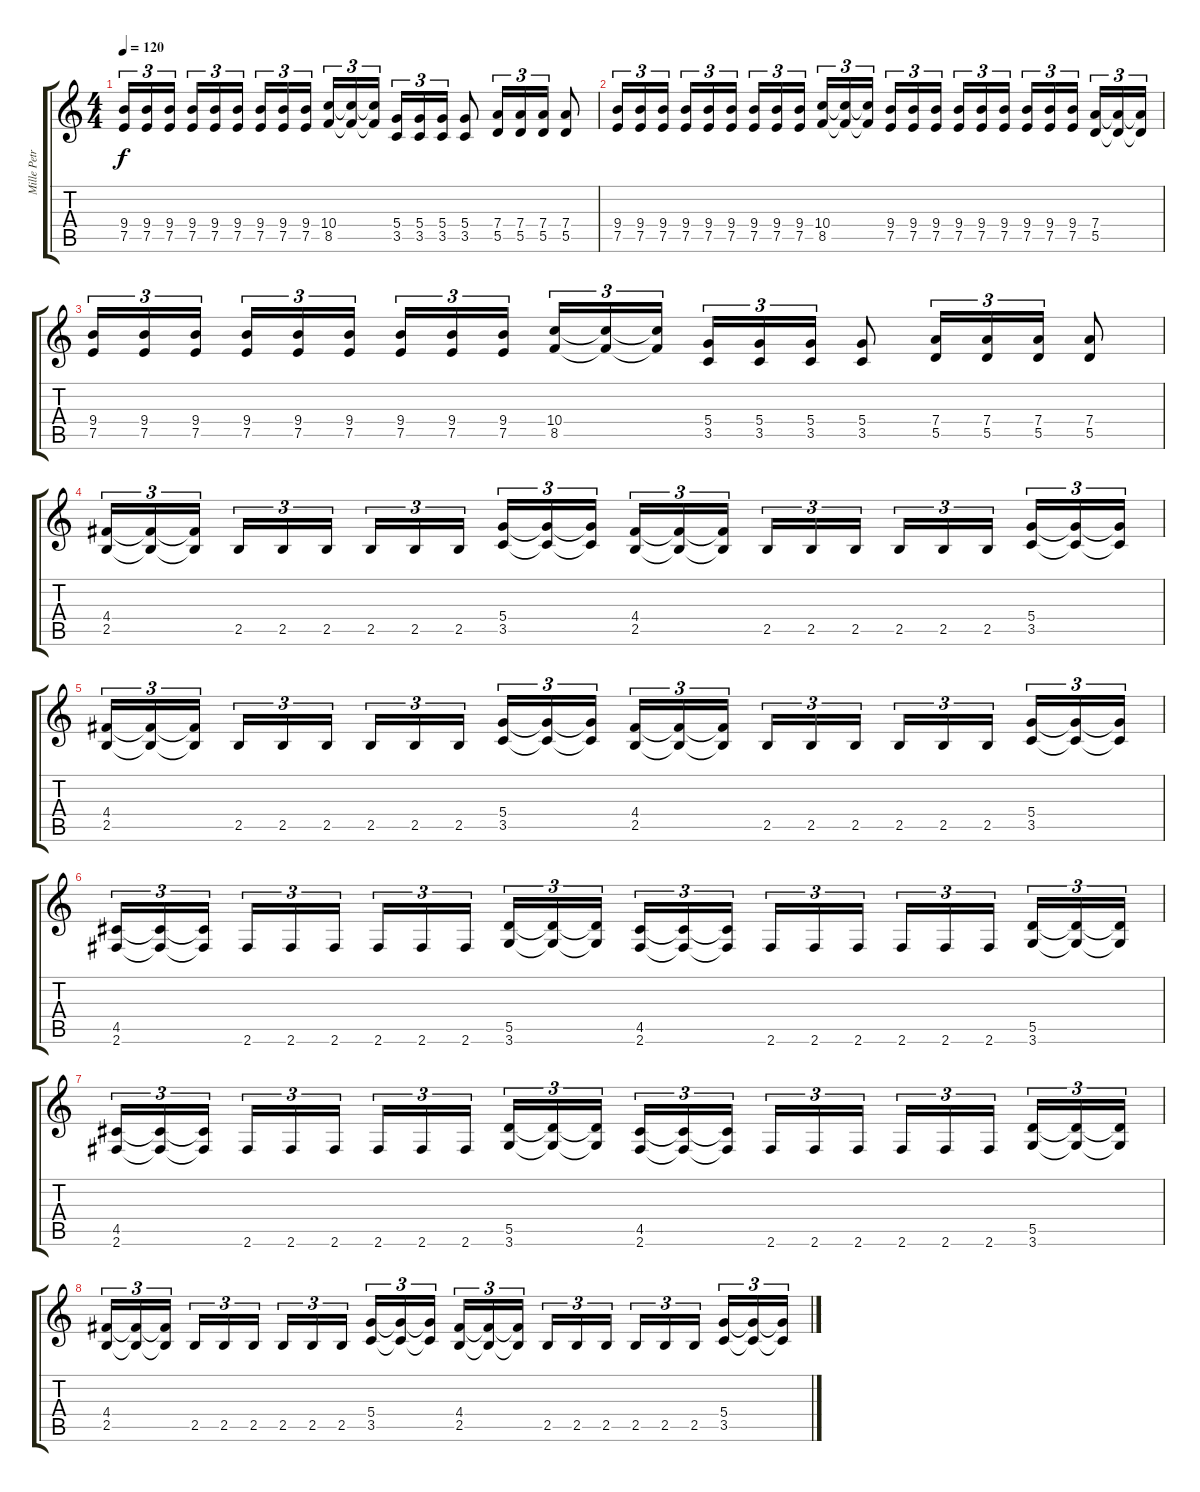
\track ("Mille Petrozza" "Mille Petr") {instrument distortionguitar}
\staff {score tabs}
\tuning (E4 B3 G3 D3 A2 E2) {hide}
\ts (4 4)
\tempo 120
\clef g2
\ks c
(9.4 7.5).16{tu (3 2) dy f} (9.4 7.5).16{tu (3 2)} (9.4 7.5).16{tu (3 2)} (9.4 7.5).16{tu (3 2)} (9.4 7.5).16{tu (3 2)} (9.4 7.5).16{tu (3 2)} (9.4 7.5).16{tu (3 2)} (9.4 7.5).16{tu (3 2)} (9.4 7.5).16{tu (3 2)} (10.4 8.5).16{tu (3 2)} (10.4{t} 8.5{t}).16{tu (3 2)} (10.4{t} 8.5{t}).16{tu (3 2)} (5.4 3.5).16{tu (3 2)} (5.4 3.5).16{tu (3 2)} (5.4 3.5).16{tu (3 2)} (5.4 3.5).8 (7.4 5.5).16{tu (3 2)} (7.4 5.5).16{tu (3 2)} (7.4 5.5).16{tu (3 2)} (7.4 5.5).8 |
(9.4 7.5).16{tu (3 2)} (9.4 7.5).16{tu (3 2)} (9.4 7.5).16{tu (3 2)} (9.4 7.5).16{tu (3 2)} (9.4 7.5).16{tu (3 2)} (9.4 7.5).16{tu (3 2)} (9.4 7.5).16{tu (3 2)} (9.4 7.5).16{tu (3 2)} (9.4 7.5).16{tu (3 2)} (10.4 8.5).16{tu (3 2)} (10.4{t} 8.5{t}).16{tu (3 2)} (10.4{t} 8.5{t}).16{tu (3 2)} (9.4 7.5).16{tu (3 2)} (9.4 7.5).16{tu (3 2)} (9.4 7.5).16{tu (3 2)} (9.4 7.5).16{tu (3 2)} (9.4 7.5).16{tu (3 2)} (9.4 7.5).16{tu (3 2)} (9.4 7.5).16{tu (3 2)} (9.4 7.5).16{tu (3 2)} (9.4 7.5).16{tu (3 2)} (7.4 5.5).16{tu (3 2)} (7.4{t} 5.5{t}).16{tu (3 2)} (7.4{t} 5.5{t}).16{tu (3 2)} |
(9.4 7.5).16{tu (3 2)} (9.4 7.5).16{tu (3 2)} (9.4 7.5).16{tu (3 2)} (9.4 7.5).16{tu (3 2)} (9.4 7.5).16{tu (3 2)} (9.4 7.5).16{tu (3 2)} (9.4 7.5).16{tu (3 2)} (9.4 7.5).16{tu (3 2)} (9.4 7.5).16{tu (3 2)} (10.4 8.5).16{tu (3 2)} (10.4{t} 8.5{t}).16{tu (3 2)} (10.4{t} 8.5{t}).16{tu (3 2)} (5.4 3.5).16{tu (3 2)} (5.4 3.5).16{tu (3 2)} (5.4 3.5).16{tu (3 2)} (5.4 3.5).8 (7.4 5.5).16{tu (3 2)} (7.4 5.5).16{tu (3 2)} (7.4 5.5).16{tu (3 2)} (7.4 5.5).8 |
(4.4 2.5).16{tu (3 2)} (4.4{t} 2.5{t}).16{tu (3 2)} (4.4{t} 2.5{t}).16{tu (3 2)} 2.5.16{tu (3 2)} 2.5.16{tu (3 2)} 2.5.16{tu (3 2)} 2.5.16{tu (3 2)} 2.5.16{tu (3 2)} 2.5.16{tu (3 2)} (5.4 3.5).16{tu (3 2)} (5.4{t} 3.5{t}).16{tu (3 2)} (5.4{t} 3.5{t}).16{tu (3 2)} (4.4 2.5).16{tu (3 2)} (4.4{t} 2.5{t}).16{tu (3 2)} (4.4{t} 2.5{t}).16{tu (3 2)} 2.5.16{tu (3 2)} 2.5.16{tu (3 2)} 2.5.16{tu (3 2)} 2.5.16{tu (3 2)} 2.5.16{tu (3 2)} 2.5.16{tu (3 2)} (5.4 3.5).16{tu (3 2)} (5.4{t} 3.5{t}).16{tu (3 2)} (5.4{t} 3.5{t}).16{tu (3 2)} |
(4.4 2.5).16{tu (3 2)} (4.4{t} 2.5{t}).16{tu (3 2)} (4.4{t} 2.5{t}).16{tu (3 2)} 2.5.16{tu (3 2)} 2.5.16{tu (3 2)} 2.5.16{tu (3 2)} 2.5.16{tu (3 2)} 2.5.16{tu (3 2)} 2.5.16{tu (3 2)} (5.4 3.5).16{tu (3 2)} (5.4{t} 3.5{t}).16{tu (3 2)} (5.4{t} 3.5{t}).16{tu (3 2)} (4.4 2.5).16{tu (3 2)} (4.4{t} 2.5{t}).16{tu (3 2)} (4.4{t} 2.5{t}).16{tu (3 2)} 2.5.16{tu (3 2)} 2.5.16{tu (3 2)} 2.5.16{tu (3 2)} 2.5.16{tu (3 2)} 2.5.16{tu (3 2)} 2.5.16{tu (3 2)} (5.4 3.5).16{tu (3 2)} (5.4{t} 3.5{t}).16{tu (3 2)} (5.4{t} 3.5{t}).16{tu (3 2)} |
(4.5 2.6).16{tu (3 2)} (4.5{t} 2.6{t}).16{tu (3 2)} (4.5{t} 2.6{t}).16{tu (3 2)} 2.6.16{tu (3 2)} 2.6.16{tu (3 2)} 2.6.16{tu (3 2)} 2.6.16{tu (3 2)} 2.6.16{tu (3 2)} 2.6.16{tu (3 2)} (5.5 3.6).16{tu (3 2)} (5.5{t} 3.6{t}).16{tu (3 2)} (5.5{t} 3.6{t}).16{tu (3 2)} (4.5 2.6).16{tu (3 2)} (4.5{t} 2.6{t}).16{tu (3 2)} (4.5{t} 2.6{t}).16{tu (3 2)} 2.6.16{tu (3 2)} 2.6.16{tu (3 2)} 2.6.16{tu (3 2)} 2.6.16{tu (3 2)} 2.6.16{tu (3 2)} 2.6.16{tu (3 2)} (5.5 3.6).16{tu (3 2)} (5.5{t} 3.6{t}).16{tu (3 2)} (5.5{t} 3.6{t}).16{tu (3 2)} |
(4.5 2.6).16{tu (3 2)} (4.5{t} 2.6{t}).16{tu (3 2)} (4.5{t} 2.6{t}).16{tu (3 2)} 2.6.16{tu (3 2)} 2.6.16{tu (3 2)} 2.6.16{tu (3 2)} 2.6.16{tu (3 2)} 2.6.16{tu (3 2)} 2.6.16{tu (3 2)} (5.5 3.6).16{tu (3 2)} (5.5{t} 3.6{t}).16{tu (3 2)} (5.5{t} 3.6{t}).16{tu (3 2)} (4.5 2.6).16{tu (3 2)} (4.5{t} 2.6{t}).16{tu (3 2)} (4.5{t} 2.6{t}).16{tu (3 2)} 2.6.16{tu (3 2)} 2.6.16{tu (3 2)} 2.6.16{tu (3 2)} 2.6.16{tu (3 2)} 2.6.16{tu (3 2)} 2.6.16{tu (3 2)} (5.5 3.6).16{tu (3 2)} (5.5{t} 3.6{t}).16{tu (3 2)} (5.5{t} 3.6{t}).16{tu (3 2)} |
(4.4 2.5).16{tu (3 2)} (4.4{t} 2.5{t}).16{tu (3 2)} (4.4{t} 2.5{t}).16{tu (3 2)} 2.5.16{tu (3 2)} 2.5.16{tu (3 2)} 2.5.16{tu (3 2)} 2.5.16{tu (3 2)} 2.5.16{tu (3 2)} 2.5.16{tu (3 2)} (5.4 3.5).16{tu (3 2)} (5.4{t} 3.5{t}).16{tu (3 2)} (5.4{t} 3.5{t}).16{tu (3 2)} (4.4 2.5).16{tu (3 2)} (4.4{t} 2.5{t}).16{tu (3 2)} (4.4{t} 2.5{t}).16{tu (3 2)} 2.5.16{tu (3 2)} 2.5.16{tu (3 2)} 2.5.16{tu (3 2)} 2.5.16{tu (3 2)} 2.5.16{tu (3 2)} 2.5.16{tu (3 2)} (5.4 3.5).16{tu (3 2)} (5.4{t} 3.5{t}).16{tu (3 2)} (5.4{t} 3.5{t}).16{tu (3 2)}
